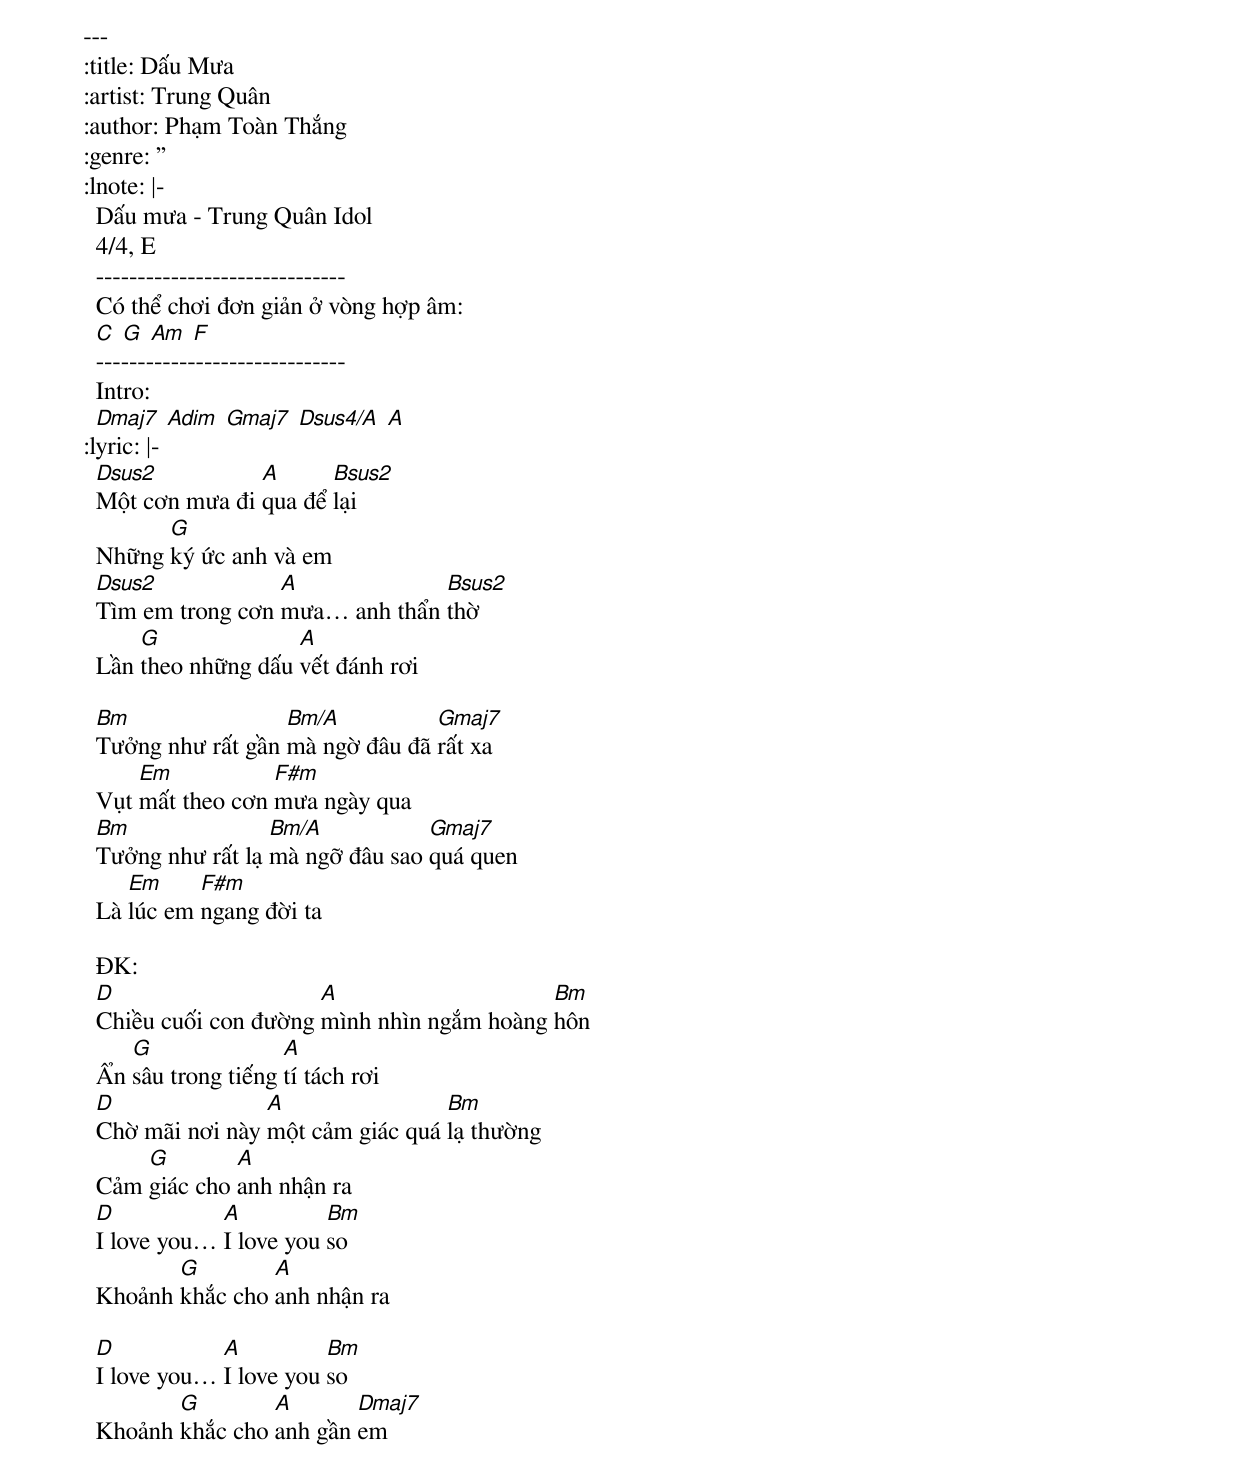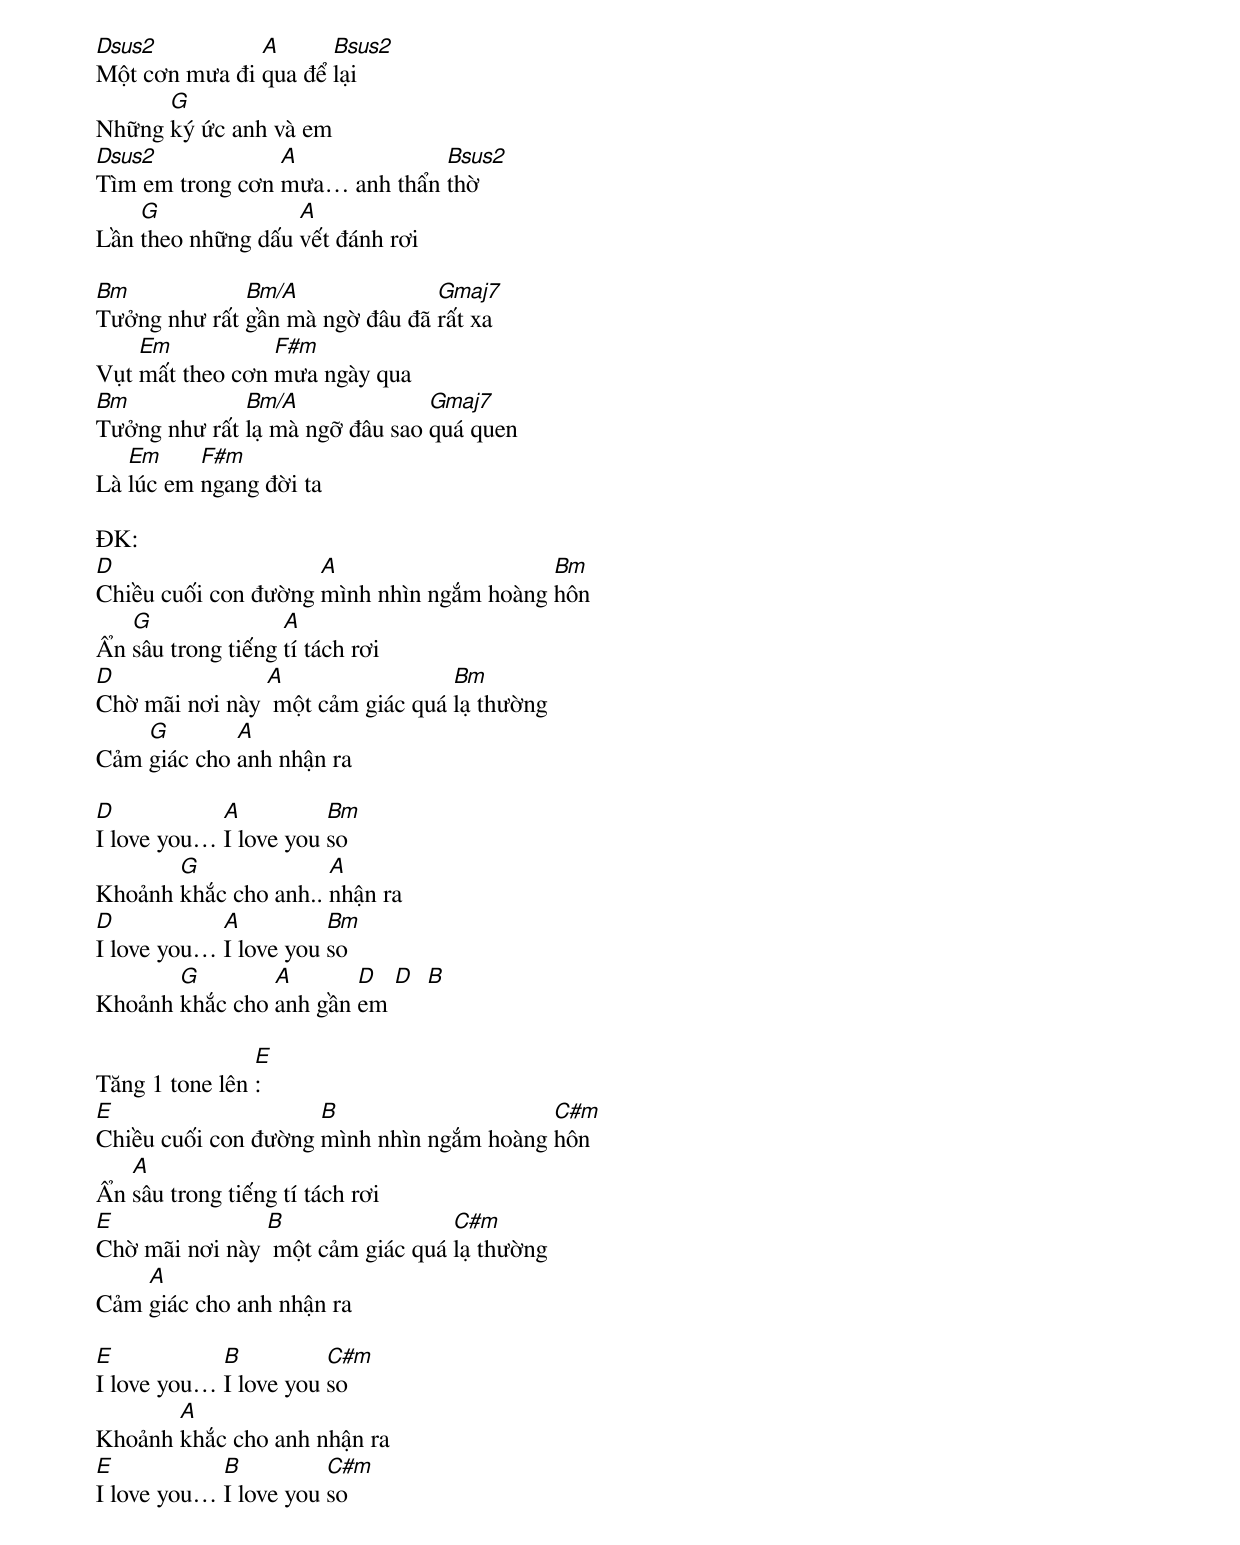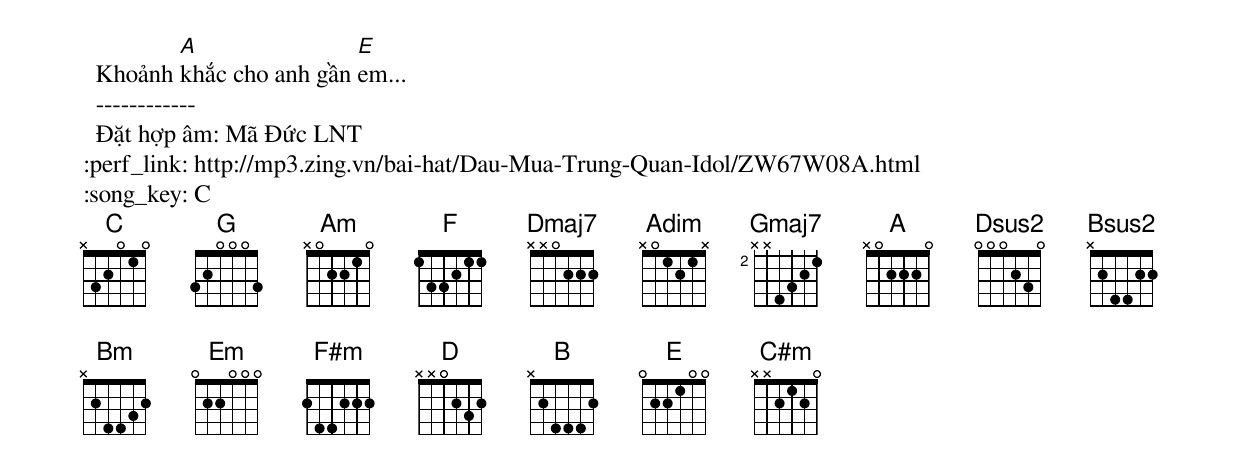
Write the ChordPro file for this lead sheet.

---
:title: Dấu Mưa
:artist: Trung Quân
:author: Phạm Toàn Thắng
:genre: ''
:lnote: |-
  Dấu mưa - Trung Quân Idol
  4/4, E
  ------------------------------
  Có thể chơi đơn giản ở vòng hợp âm:
  [C] [G] [Am] [F]
  ------------------------------
  Intro:
  [Dmaj7] [Adim] [Gmaj7] [Dsus4/A] [A]
:lyric: |-
  [Dsus2]Một cơn mưa đi [A]qua để [Bsus2]lại
  Những [G]ký ức anh và em
  [Dsus2]Tìm em trong cơn [A]mưa… anh thẩn [Bsus2]thờ
  Lần [G]theo những dấu [A]vết đánh rơi

  [Bm]Tưởng như rất gần [Bm/A]mà ngờ đâu đã [Gmaj7]rất xa
  Vụt [Em]mất theo cơn [F#m]mưa ngày qua
  [Bm]Tưởng như rất lạ [Bm/A]mà ngỡ đâu sao [Gmaj7]quá quen
  Là [Em]lúc em [F#m]ngang đời ta

  ĐK:
  [D]Chiều cuối con đường [A]mình nhìn ngắm hoàng [Bm]hôn
  Ẩn [G]sâu trong tiếng [A]tí tách rơi
  [D]Chờ mãi nơi này [A]một cảm giác quá [Bm]lạ thường
  Cảm [G]giác cho [A]anh nhận ra
  [D]I love you… [A]I love you [Bm]so
  Khoảnh [G]khắc cho [A]anh nhận ra

  [D]I love you… [A]I love you [Bm]so
  Khoảnh [G]khắc cho [A]anh gần [Dmaj7]em

  [Dsus2]Một cơn mưa đi [A]qua để [Bsus2]lại
  Những [G]ký ức anh và em
  [Dsus2]Tìm em trong cơn [A]mưa… anh thẩn [Bsus2]thờ
  Lần [G]theo những dấu [A]vết đánh rơi

  [Bm]Tưởng như rất [Bm/A]gần mà ngờ đâu đã [Gmaj7]rất xa
  Vụt [Em]mất theo cơn [F#m]mưa ngày qua
  [Bm]Tưởng như rất [Bm/A]lạ mà ngỡ đâu sao [Gmaj7]quá quen
  Là [Em]lúc em [F#m]ngang đời ta

  ĐK:
  [D]Chiều cuối con đường [A]mình nhìn ngắm hoàng [Bm]hôn
  Ẩn [G]sâu trong tiếng [A]tí tách rơi
  [D]Chờ mãi nơi này [A] một cảm giác quá [Bm]lạ thường
  Cảm [G]giác cho [A]anh nhận ra

  [D]I love you… [A]I love you [Bm]so
  Khoảnh [G]khắc cho anh.. [A]nhận ra
  [D]I love you… [A]I love you [Bm]so
  Khoảnh [G]khắc cho [A]anh gần [D]em [D]  [B]

  Tăng 1 tone lên [E]:
  [E]Chiều cuối con đường [B]mình nhìn ngắm hoàng [C#m]hôn
  Ẩn [A]sâu trong tiếng tí tách rơi
  [E]Chờ mãi nơi này [B] một cảm giác quá [C#m]lạ thường
  Cảm [A]giác cho anh nhận ra

  [E]I love you… [B]I love you [C#m]so
  Khoảnh [A]khắc cho anh nhận ra
  [E]I love you… [B]I love you [C#m]so
  Khoảnh [A]khắc cho anh gần [E]em...
  ------------
  Đặt hợp âm: Mã Đức LNT
:perf_link: http://mp3.zing.vn/bai-hat/Dau-Mua-Trung-Quan-Idol/ZW67W08A.html
:song_key: C
